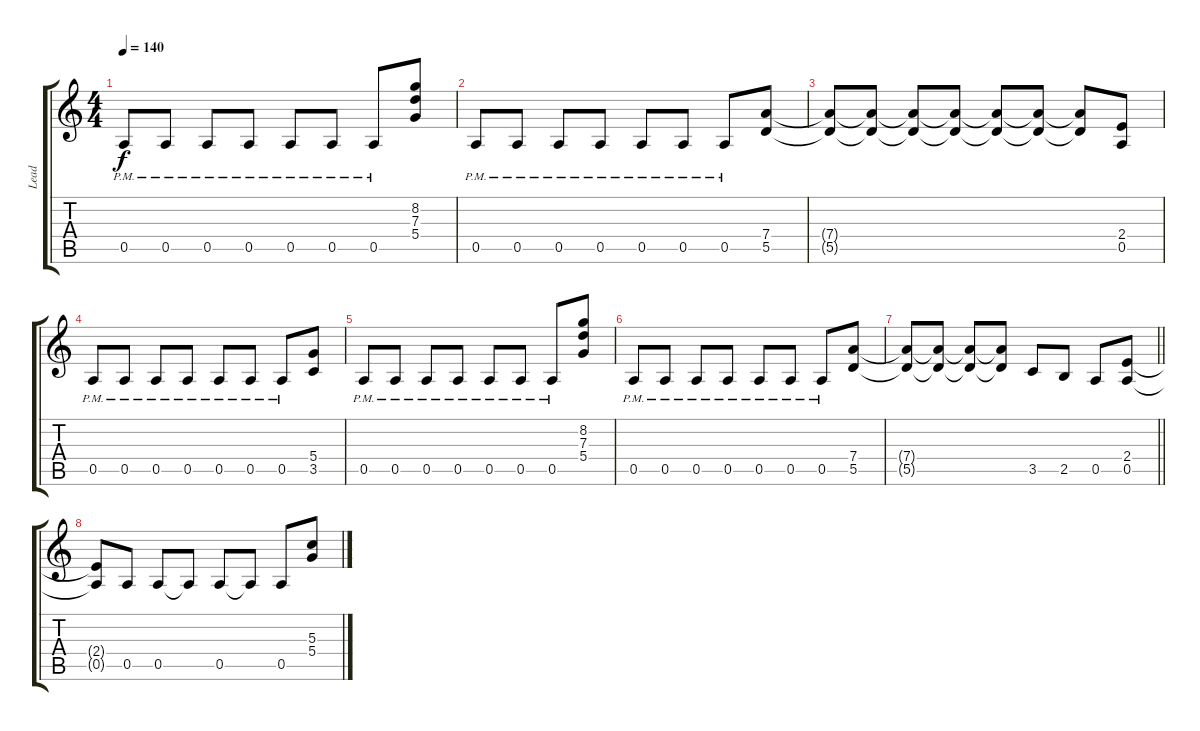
\track ("Lead" "Lead") {instrument distortionguitar}
\staff {score tabs}
\tuning (E4 B3 G3 D3 A2 E2) {hide}
\ts (4 4)
\tempo 140
\clef g2
\ks aminor
0.5{pm}.8{dy f} 0.5{pm}.8 0.5{pm}.8 0.5{pm}.8 0.5{pm}.8 0.5{pm}.8 0.5{pm}.8 (8.2 7.3 5.4).8 |
0.5{pm}.8 0.5{pm}.8 0.5{pm}.8 0.5{pm}.8 0.5{pm}.8 0.5{pm}.8 0.5{pm}.8 (7.4 5.5).8 |
(7.4{t} 5.5{t}).8 (7.4{t} 5.5{t}).8 (7.4{t} 5.5{t}).8 (7.4{t} 5.5{t}).8 (7.4{t} 5.5{t}).8 (7.4{t} 5.5{t}).8 (7.4{t} 5.5{t}).8 (2.4 0.5).8 |
0.5{pm}.8 0.5{pm}.8 0.5{pm}.8 0.5{pm}.8 0.5{pm}.8 0.5{pm}.8 0.5{pm}.8 (5.4 3.5).8 |
0.5{pm}.8 0.5{pm}.8 0.5{pm}.8 0.5{pm}.8 0.5{pm}.8 0.5{pm}.8 0.5{pm}.8 (8.2 7.3 5.4).8 |
0.5{pm}.8 0.5{pm}.8 0.5{pm}.8 0.5{pm}.8 0.5{pm}.8 0.5{pm}.8 0.5{pm}.8 (7.4 5.5).8 |
\barLineRight lightlight
(7.4{t} 5.5{t}).8 (7.4{t} 5.5{t}).8 (7.4{t} 5.5{t}).8 (7.4{t} 5.5{t}).8 3.5.8 2.5.8 0.5.8 (2.4 0.5).8 |
(2.4{t} 0.5{t}).8 0.5.8 0.5.8 0.5{t}.8 0.5.8 0.5{t}.8 0.5.8 (5.3 5.4).8
